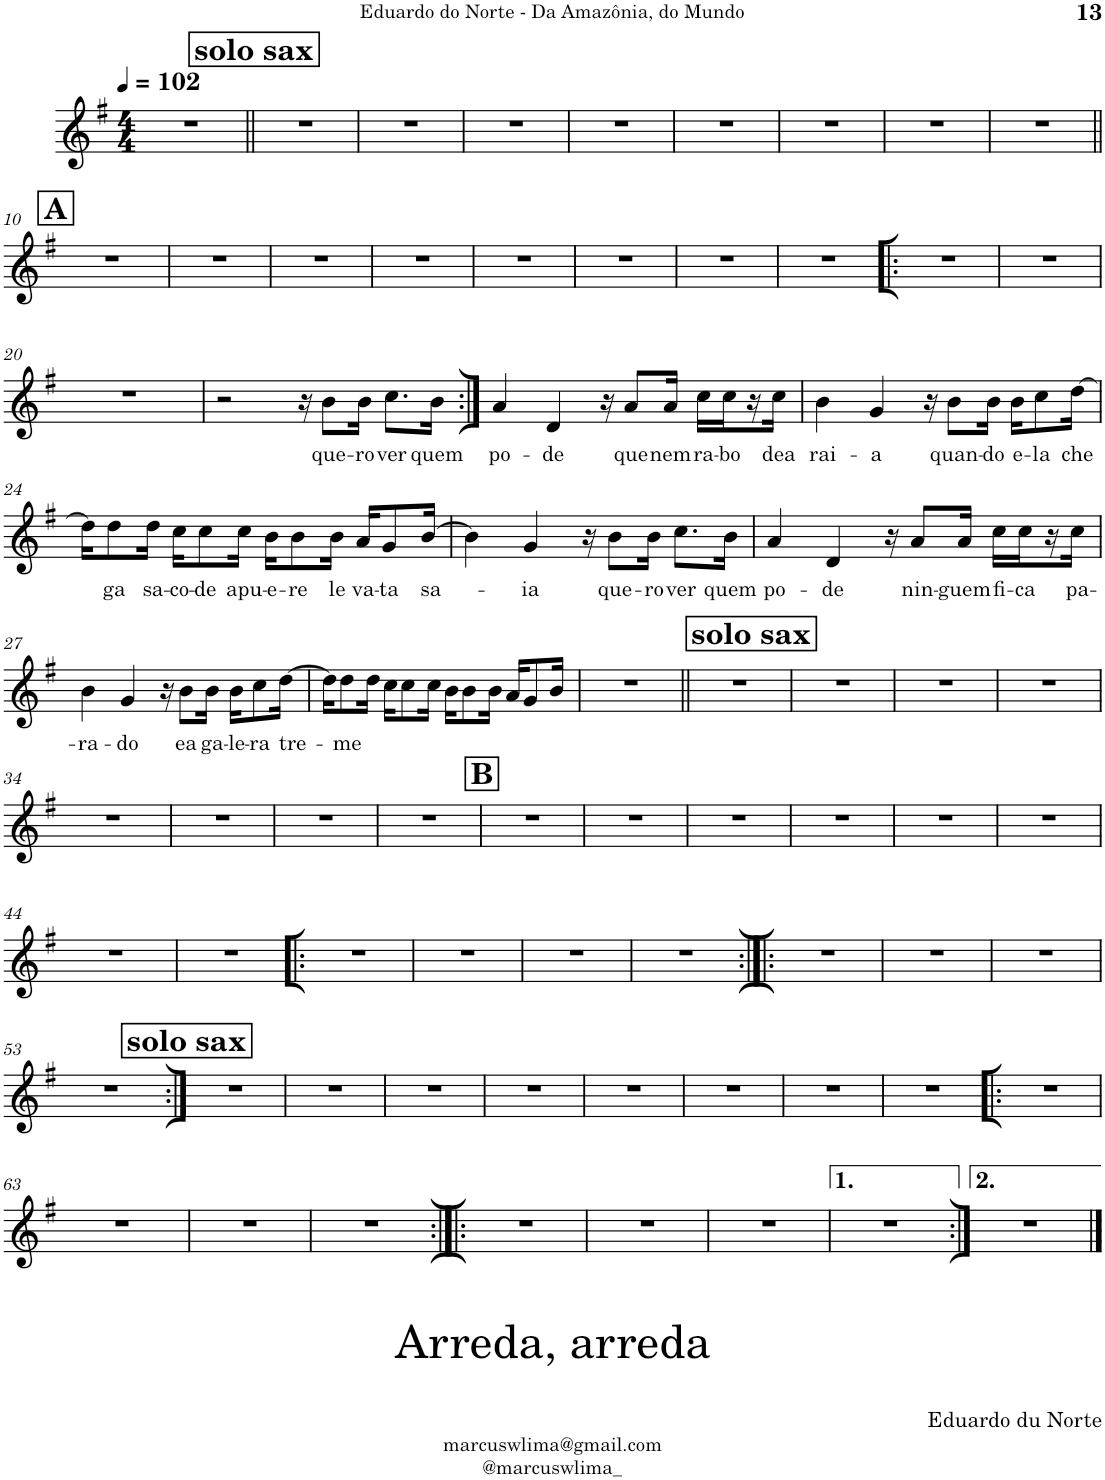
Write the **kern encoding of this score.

**kern	**text
*part1	*part1
*staff1	*staff1
*I"Voice	*
*I'Vo.	*
!!LO:PB:g=z
*clefG2	*
*k[f#]	*
*M4/4	*
*MM102	*
=1	=1
1r	.
!!LO:REH:place=s1:a:B:cj:fs=14:t=solo sax
=2||	=2||
1r	.
=3	=3
1r	.
=4	=4
1r	.
=5	=5
1r	.
=6	=6
1r	.
=7	=7
1r	.
=8	=8
1r	.
=9	=9
1r	.
!!LO:LB:g=z
!!LO:REH:place=s1:a:B:cj:fs=14:t=A
=10||	=10||
1r	.
=11	=11
1r	.
=12	=12
1r	.
=13	=13
1r	.
=14	=14
1r	.
=15	=15
1r	.
=16	=16
1r	.
=17	=17
1r	.
=18!|:	=18!|:
1r	.
=19	=19
1r	.
!!LO:LB:g=z
=20	=20
1r	.
=21	=21
2r	.
16r	.
!	!LO:LY:b
8b\L	que-
!	!LO:LY:b
16b\Jk	-ro
!	!LO:LY:b
8.cc\L	ver
!	!LO:LY:b
16b\Jk	quem
=22:|!	=22:|!
!	!LO:LY:b
4a/	po-
!	!LO:LY:b
4d/	-de
16r	.
!	!LO:LY:b
8a/L	que
!	!LO:LY:b
16a/Jk	nem
!	!LO:LY:b
16cc\LL	ra-
!	!LO:LY:b
16cc\J	-bo
16r	.
!	!LO:LY:b
16cc\JL	dea
=23	=23
!	!LO:LY:b
4b\	rai-
!	!LO:LY:b
4g/	-a
16r	.
!	!LO:LY:b
8b\L	quan-
!	!LO:LY:b
16b\Jk	-do
!	!LO:LY:b
16b\KL	e-
!	!LO:LY:b
8cc\	-la
!	!LO:LY:b
[16dd\Jk	che
!!LO:LB:g=z
=24	=24
16dd\KL]	.
!	!LO:LY:b
8dd\	ga
!	!LO:LY:b
16dd\Jk	sa-
!	!LO:LY:b
16cc\KL	-co-
!	!LO:LY:b
8cc\	-de
!	!LO:LY:b
16cc\Jk	apu-
!	!LO:LY:b
16b\KL	-e-
!	!LO:LY:b
8b\	-re
!	!LO:LY:b
16b\Jk	le
!	!LO:LY:b
16a/KL	va-
!	!LO:LY:b
8g/	-ta
!	!LO:LY:b
[16b/Jk	sa-
=25	=25
4b\]	.
!	!LO:LY:b
4g/	-ia
16r	.
!	!LO:LY:b
8b\L	que-
!	!LO:LY:b
16b\Jk	-ro
!	!LO:LY:b
8.cc\L	ver
!	!LO:LY:b
16b\Jk	quem
=26	=26
!	!LO:LY:b
4a/	po-
!	!LO:LY:b
4d/	-de
16r	.
!	!LO:LY:b
8a/L	nin-
!	!LO:LY:b
16a/Jk	-guem
!	!LO:LY:b
16cc\LL	fi-
!	!LO:LY:b
16cc\J	-ca
16r	.
!	!LO:LY:b
16cc\JL	pa-
!!LO:LB:g=z
=27	=27
!	!LO:LY:b
4b\	-ra-
!	!LO:LY:b
4g/	-do
16r	.
!	!LO:LY:b
8b\L	ea
!	!LO:LY:b
16b\Jk	ga-
!	!LO:LY:b
16b\KL	-le-
!	!LO:LY:b
8cc\	-ra
!	!LO:LY:b
[16dd\Jk	tre-
=28	=28
16dd\KL]	.
!	!LO:LY:b
8dd\	-me
16dd\Jk	.
16cc\KL	.
8cc\	.
16cc\Jk	.
16b\KL	.
8b\	.
16b\Jk	.
16a/KL	.
8g/	.
16b/Jk	.
=29	=29
1r	.
!!LO:REH:place=s1:a:B:cj:fs=14:t=solo sax
=30||	=30||
1r	.
=31	=31
1r	.
=32	=32
1r	.
=33	=33
1r	.
!!LO:LB:g=z
=34	=34
1r	.
=35	=35
1r	.
=36	=36
1r	.
=37	=37
1r	.
!!LO:REH:place=s1:a:B:cj:fs=14:t=B
=38	=38
1r	.
=39	=39
1r	.
=40	=40
1r	.
=41	=41
1r	.
=42	=42
1r	.
=43	=43
1r	.
!!LO:LB:g=z
=44	=44
1r	.
=45	=45
1r	.
=46!|:	=46!|:
1r	.
=47	=47
1r	.
=48	=48
1r	.
=49	=49
1r	.
=50:|!|:	=50:|!|:
1r	.
=51	=51
1r	.
=52	=52
1r	.
!!LO:LB:g=z
=53	=53
1r	.
!!LO:REH:place=s1:a:B:cj:fs=14:t=solo sax
=54:|!	=54:|!
1r	.
=55	=55
1r	.
=56	=56
1r	.
=57	=57
1r	.
=58	=58
1r	.
=59	=59
1r	.
=60	=60
1r	.
=61	=61
1r	.
=62!|:	=62!|:
1r	.
!!LO:LB:g=z
=63	=63
1r	.
=64	=64
1r	.
=65	=65
1r	.
=66:|!|:	=66:|!|:
1r	.
=67	=67
1r	.
=68	=68
1r	.
=69	=69
1r	.
=70:|!	=70:|!
1r	.
==	==
*-	*-
